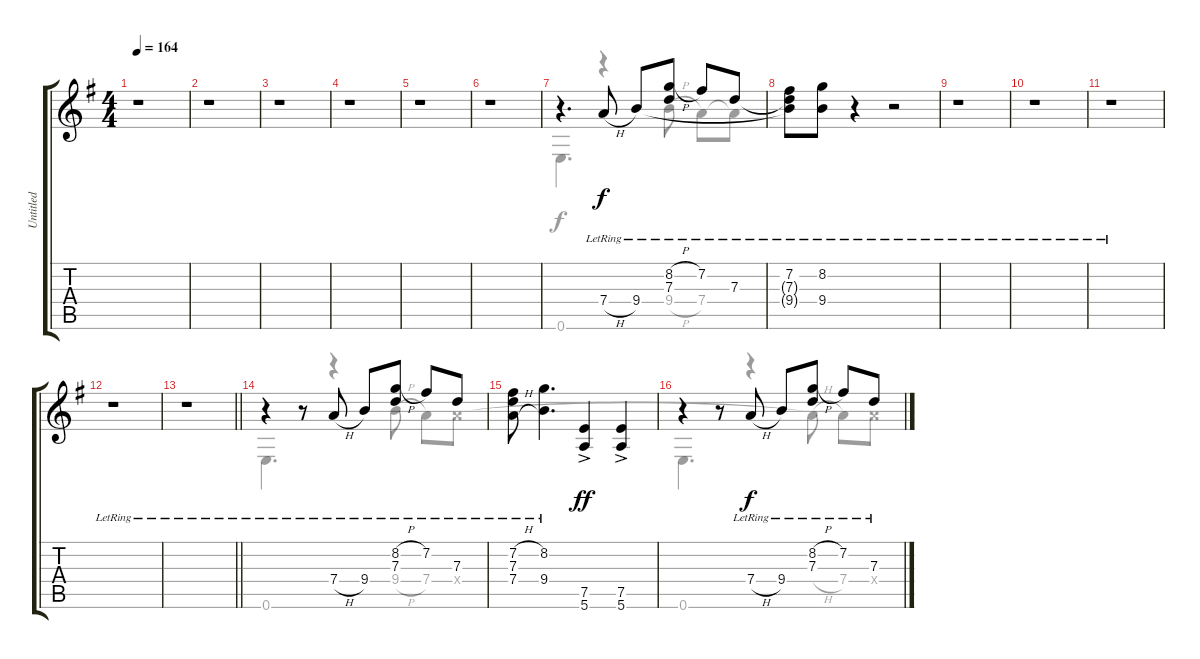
\track ("Untitled" "Untitled") {instrument distortionguitar}
\staff {score tabs}
\tuning (E4 B3 G3 D3 A2 E2) {hide}
\voice
\ts (4 4)
\tempo 164
\clef g2
\ks g
r.1{dy f} |
r.1 |
r.1 |
r.1 |
r.1 |
r.1 |
r.4{d} 7.4{h lr}.8 9.4{lr}.8 (8.2{h lr} 7.3{lr}).8 7.2{lr}.8 7.3{lr}.8 |
(7.2{lr} 7.3{t} 9.4{t}).8 (8.2{lr} 9.4{lr}).8 r.4 r.2 |
r.1 |
r.1 |
r.1 |
r.1 |
\barLineRight lightlight
r.1 |
r.4 r.8 7.4{h lr}.8 9.4{lr}.8 (8.2{h lr} 7.3{lr}).8 7.2{lr}.8 7.3{lr}.8 |
(7.2{h lr} 7.3{lr} 7.4{h lr}).8 (8.2{lr} 9.4{lr}).4{d} (7.5{ac} 5.6{ac}).4{dy ff} (7.5{ac} 5.6{ac}).4 |
r.4 r.8 7.4{h lr}.8{dy f} 9.4{lr}.8 (8.2{h lr} 7.3{lr}).8 7.2{lr}.8 7.3{lr}.8
\voice
\clef g2
\ottava regular
\simile none
\ks g
|
|
|
|
|
|
0.6.4{d} r.4 9.4{h}.8 7.4.8 7.4{t}.8 |
|
|
|
|
|
\barLineRight lightlight
|
0.6.4{d} r.4 9.4{h}.8 7.4.8 7.4{x}.8 |
|
0.6.4{d} r.4 7.4{h t}.8 7.4.8 7.4{x}.8
